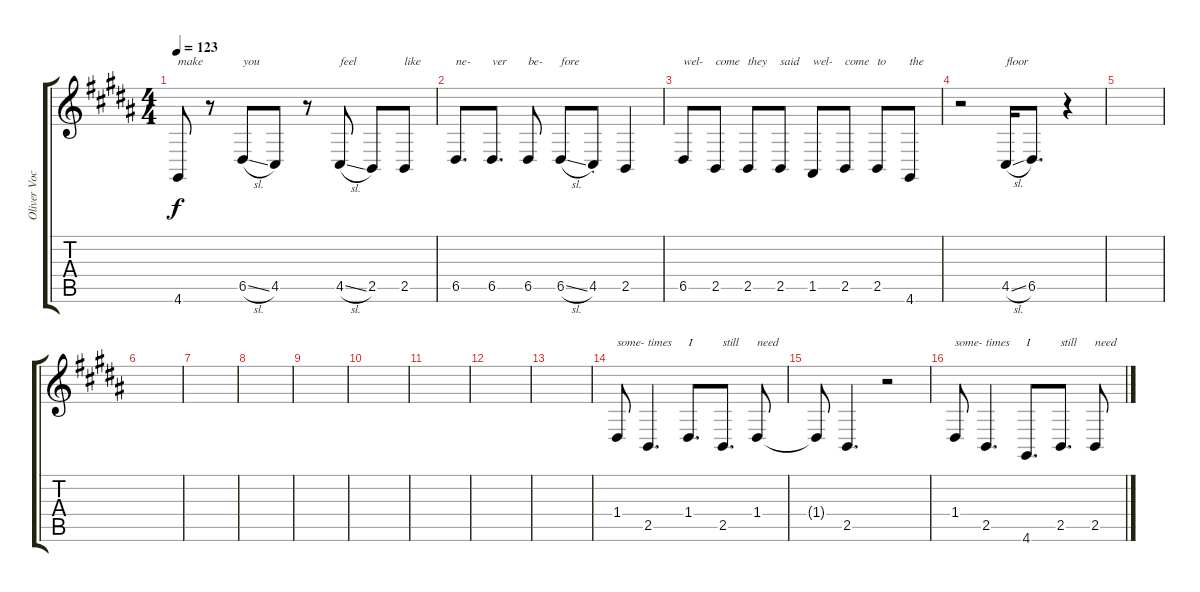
\track ("Oliver Vocals" "Oliver Voc") {instrument lead6voice}
\staff {score tabs}
\tuning (E4 B3 G3 D3 A2 E2) {hide}
\ts (4 4)
\tempo 123
\clef g2
\ks g#minor
4.6.8{txt "make" dy f} r.8 6.5{sl}.8{txt "you"} 4.5.8 r.8 4.5{sl}.8{txt "feel"} 2.5.8 2.5.8{txt "like"} |
6.5.8{d txt "ne-"} 6.5.8{d txt "ver"} 6.5.8{txt "be-"} 6.5{sl}.8{txt "fore"} 4.5{st}.8 2.5.4 |
6.5.8{txt "wel-"} 2.5.8{txt "come"} 2.5.8{txt "they"} 2.5.8{txt "said"} 1.5.8{txt "wel-"} 2.5.8{txt "come"} 2.5.8{txt "to"} 4.6.8{txt "the"} |
r.2 4.5{sl}.16{txt "floor"} 6.5.8{d} r.4 |
|
|
|
|
|
|
|
|
|
1.4.8{txt "some-"} 2.5.4{d txt "times"} 1.4.8{d txt "I"} 2.5.8{d txt "still"} 1.4.8{txt "need"} |
1.4{t}.8 2.5.4{d} r.2 |
1.4.8{txt "some-"} 2.5.4{d txt "times"} 4.6.8{d txt "I"} 2.5.8{d txt "still"} 2.5.8{txt "need"}
